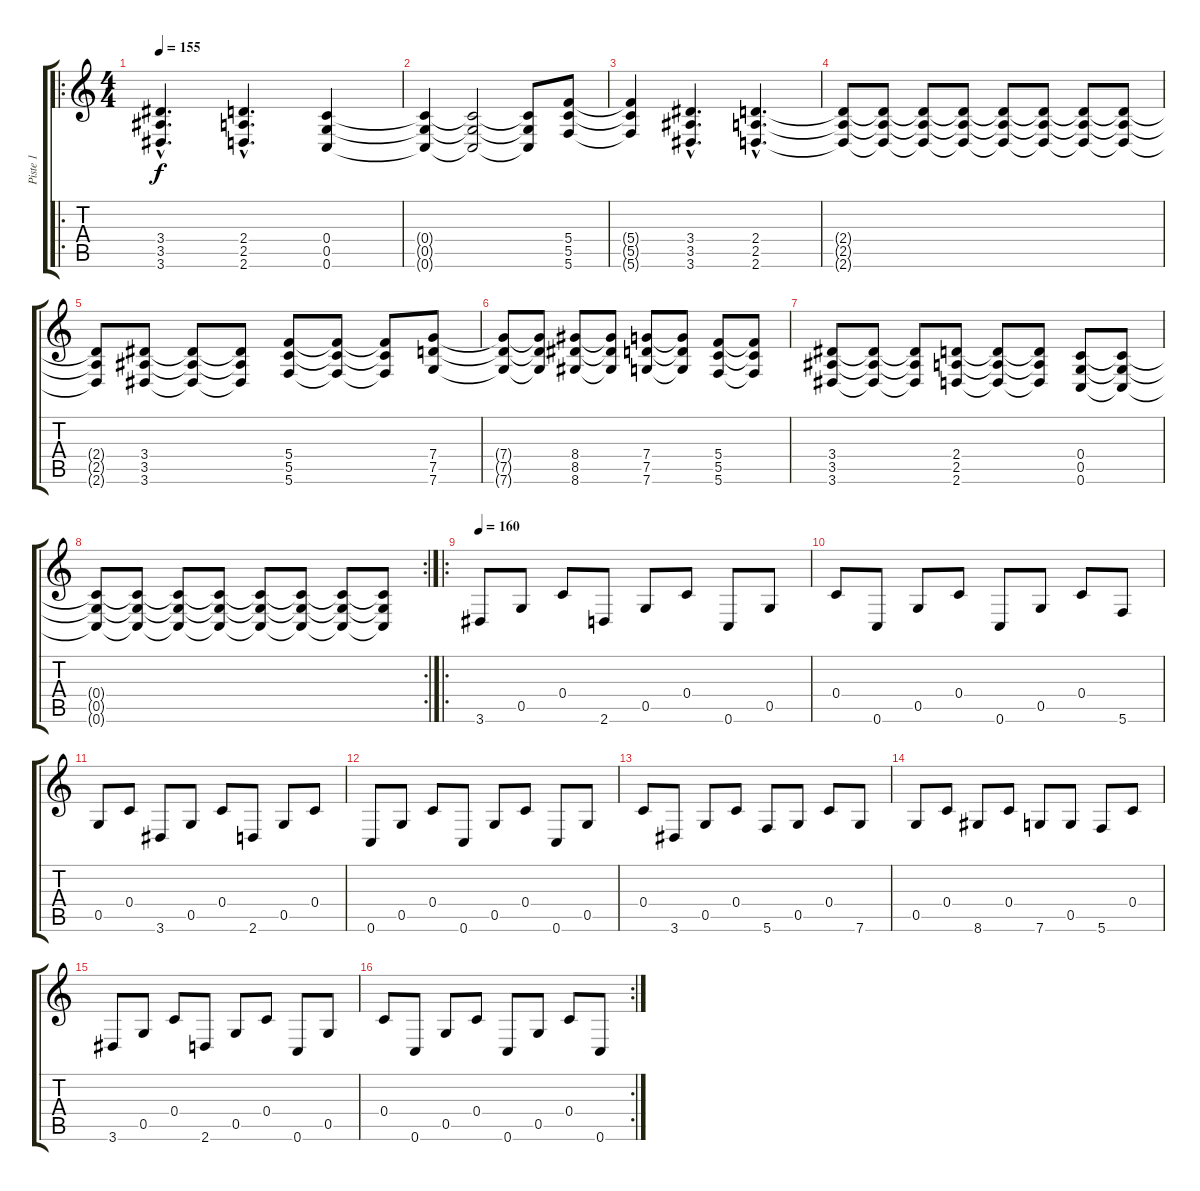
\track ("Piste 1" "Piste 1") {instrument distortionguitar}
\staff {score tabs}
\tuning (D4 A3 F3 C3 G2 C2) {hide}
\ro
\ts (4 4)
\tempo 155
\clef g2
\ks c
(3.4{hac} 3.5{hac} 3.6{hac}).4{d dy f volume 16 instrument distortionguitar} (2.4{hac} 2.5{hac} 2.6{hac}).4{d} (0.4 0.5 0.6).4 |
(0.4{t} 0.5{t} 0.6{t}).4 (0.4{t} 0.5{t} 0.6{t}).2 (0.4{t} 0.5{t} 0.6{t}).8 (5.4 5.5 5.6).8 |
(5.4{t} 5.5{t} 5.6{t}).4 (3.4{hac} 3.5{hac} 3.6{hac}).4{d} (2.4{hac} 2.5{hac} 2.6{hac}).4{d} |
(2.4{t} 2.5{t} 2.6{t}).8 (2.4{t} 2.5{t} 2.6{t}).8 (2.4{t} 2.5{t} 2.6{t}).8 (2.4{t} 2.5{t} 2.6{t}).8 (2.4{t} 2.5{t} 2.6{t}).8 (2.4{t} 2.5{t} 2.6{t}).8 (2.4{t} 2.5{t} 2.6{t}).8 (2.4{t} 2.5{t} 2.6{t}).8 |
(2.4{t} 2.5{t} 2.6{t}).8 (3.4 3.5 3.6).8 (3.4{t} 3.5{t} 3.6{t}).8 (3.4{t} 3.5{t} 3.6{t}).8 (5.4 5.5 5.6).8 (5.4{t} 5.5{t} 5.6{t}).8 (5.4{t} 5.5{t} 5.6{t}).8 (7.4 7.5 7.6).8 |
(7.4{t} 7.5{t} 7.6{t}).8 (7.4{t} 7.5{t} 7.6{t}).8 (8.4 8.5 8.6).8 (8.4{t} 8.5{t} 8.6{t}).8 (7.4 7.5 7.6).8 (7.4{t} 7.5{t} 7.6{t}).8 (5.4 5.5 5.6).8 (5.4{t} 5.5{t} 5.6{t}).8 |
(3.4 3.5 3.6).8 (3.4{t} 3.5{t} 3.6{t}).8 (3.4{t} 3.5{t} 3.6{t}).8 (2.4 2.5 2.6).8 (2.4{t} 2.5{t} 2.6{t}).8 (2.4{t} 2.5{t} 2.6{t}).8 (0.4 0.5 0.6).8 (0.4{t} 0.5{t} 0.6{t}).8 |
\rc 2
(0.4{t} 0.5{t} 0.6{t}).8 (0.4{t} 0.5{t} 0.6{t}).8 (0.4{t} 0.5{t} 0.6{t}).8 (0.4{t} 0.5{t} 0.6{t}).8 (0.4{t} 0.5{t} 0.6{t}).8 (0.4{t} 0.5{t} 0.6{t}).8 (0.4{t} 0.5{t} 0.6{t}).8 (0.4{t} 0.5{t} 0.6{t}).8 |
\ro
\tempo 160
3.6.8{volume 6 instrument electricguitarclean} 0.5.8 0.4.8 2.6.8 0.5.8 0.4.8 0.6.8 0.5.8 |
0.4.8 0.6.8 0.5.8 0.4.8 0.6.8 0.5.8 0.4.8 5.6.8 |
0.5.8 0.4.8 3.6.8 0.5.8 0.4.8 2.6.8 0.5.8 0.4.8 |
0.6.8 0.5.8 0.4.8 0.6.8 0.5.8 0.4.8 0.6.8 0.5.8 |
0.4.8 3.6.8 0.5.8 0.4.8 5.6.8 0.5.8 0.4.8 7.6.8 |
0.5.8 0.4.8 8.6.8 0.4.8 7.6.8 0.5.8 5.6.8 0.4.8 |
3.6.8 0.5.8 0.4.8 2.6.8 0.5.8 0.4.8 0.6.8 0.5.8 |
\rc 2
0.4.8 0.6.8 0.5.8 0.4.8 0.6.8 0.5.8 0.4.8 0.6.8
